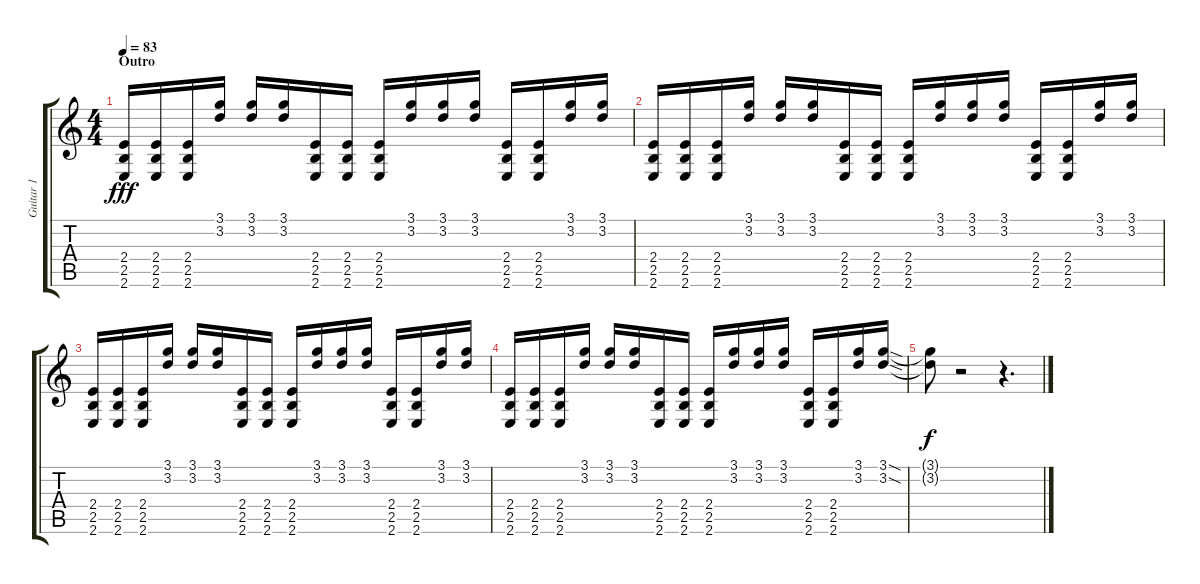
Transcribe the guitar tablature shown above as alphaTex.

\track ("Guitar 1" "Guitar 1") {instrument distortionguitar}
\staff {score tabs}
\tuning (E4 B3 G3 D3 A2 D2) {hide}
\ts (4 4)
\section ("" "Outro")
\tempo 83
\clef g2
\ks c
(2.4 2.5 2.6).16{dy fff} (2.4 2.5 2.6).16 (2.4 2.5 2.6).16 (3.1 3.2).16 (3.1 3.2).16 (3.1 3.2).16 (2.4 2.5 2.6).16 (2.4 2.5 2.6).16 (2.4 2.5 2.6).16 (3.1 3.2).16 (3.1 3.2).16 (3.1 3.2).16 (2.4 2.5 2.6).16 (2.4 2.5 2.6).16 (3.1 3.2).16 (3.1 3.2).16 |
(2.4 2.5 2.6).16 (2.4 2.5 2.6).16 (2.4 2.5 2.6).16 (3.1 3.2).16 (3.1 3.2).16 (3.1 3.2).16 (2.4 2.5 2.6).16 (2.4 2.5 2.6).16 (2.4 2.5 2.6).16 (3.1 3.2).16 (3.1 3.2).16 (3.1 3.2).16 (2.4 2.5 2.6).16 (2.4 2.5 2.6).16 (3.1 3.2).16 (3.1 3.2).16 |
(2.4 2.5 2.6).16 (2.4 2.5 2.6).16 (2.4 2.5 2.6).16 (3.1 3.2).16 (3.1 3.2).16 (3.1 3.2).16 (2.4 2.5 2.6).16 (2.4 2.5 2.6).16 (2.4 2.5 2.6).16 (3.1 3.2).16 (3.1 3.2).16 (3.1 3.2).16 (2.4 2.5 2.6).16 (2.4 2.5 2.6).16 (3.1 3.2).16 (3.1 3.2).16 |
(2.4 2.5 2.6).16 (2.4 2.5 2.6).16 (2.4 2.5 2.6).16 (3.1 3.2).16 (3.1 3.2).16 (3.1 3.2).16 (2.4 2.5 2.6).16 (2.4 2.5 2.6).16 (2.4 2.5 2.6).16 (3.1 3.2).16 (3.1 3.2).16 (3.1 3.2).16 (2.4 2.5 2.6).16 (2.4 2.5 2.6).16 (3.1 3.2).16 (3.1{sod} 3.2{sod}).16 |
(3.1{t} 3.2{t}).8{dy f} r.2 r.4{d}
